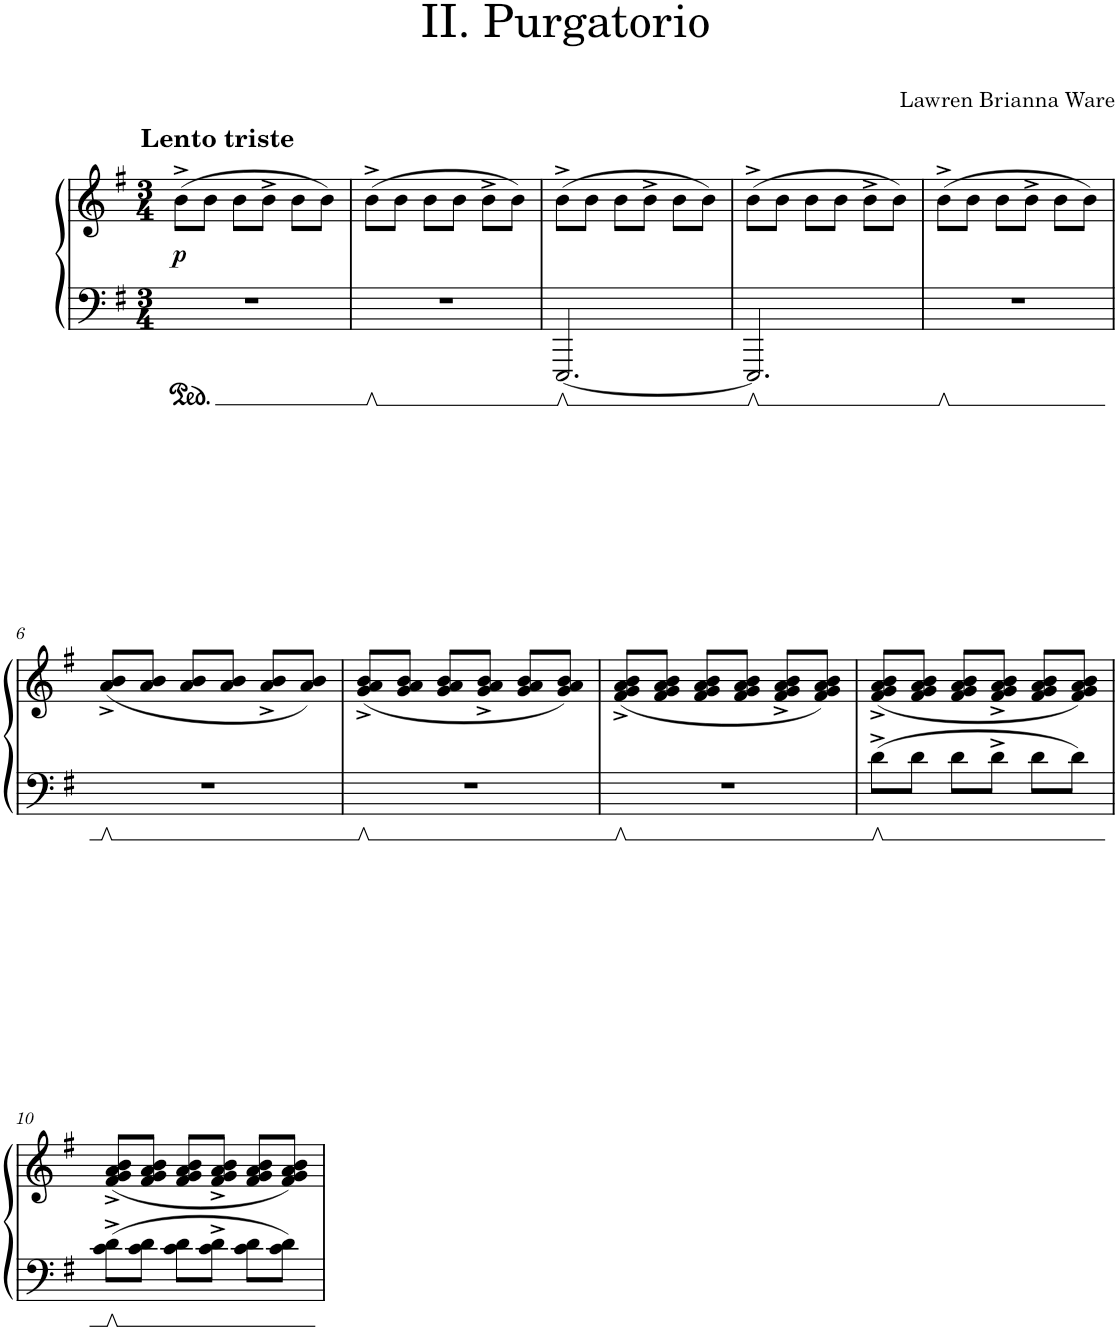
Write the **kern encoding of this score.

**kern	**kern	**dynam
*part1	*part1	*part1
*staff2	*staff1	*staff1/2
*I"Piano	*	*
*I'Pno.	*	*
*clefF4	*clefG2	*
*k[f#]	*k[f#]	*
*M3/4	*M3/4	*
=1	=1	=1
!	!LO:TX:a:B:t=Lento triste	!
!	!	!LO:DY:b
2.r	(8b^\L	p
.	8b\J	.
.	8b\L	.
.	8b^\J	.
.	8b\L	.
.	8b\J)	.
=2	=2	=2
2.r	(8b^\L	.
.	8b\J	.
.	8b\L	.
.	8b\J	.
.	8b^\L	.
.	8b\J)	.
=3	=3	=3
[2.EEE/	(8b^\L	.
.	8b\J	.
.	8b\L	.
.	8b^\J	.
.	8b\L	.
.	8b\J)	.
=4	=4	=4
2.EEE/]	(8b^\L	.
.	8b\J	.
.	8b\L	.
.	8b\J	.
.	8b^\L	.
.	8b\J)	.
=5	=5	=5
2.r	(8b^\L	.
.	8b\J	.
.	8b\L	.
.	8b^\J	.
.	8b\L	.
.	8b\J)	.
!!LO:LB:g=z
=6	=6	=6
2.r	(8a/^ 8b/^L	.
.	8a/ 8b/J	.
.	8a/ 8b/L	.
.	8a/ 8b/J	.
.	8a/^ 8b/^L	.
.	8a/ 8b/J)	.
=7	=7	=7
2.r	(8g/^ 8a/^ 8b/^L	.
.	8g/ 8a/ 8b/J	.
.	8g/ 8a/ 8b/L	.
.	8g/^ 8a/^ 8b/^J	.
.	8g/ 8a/ 8b/L	.
.	8g/ 8a/ 8b/J)	.
=8	=8	=8
2.r	(8f#/^ 8g/^ 8a/^ 8b/^L	.
.	8f#/ 8g/ 8a/ 8b/J	.
.	8f#/ 8g/ 8a/ 8b/L	.
.	8f#/ 8g/ 8a/ 8b/J	.
.	8f#/^ 8g/^ 8a/^ 8b/^L	.
.	8f#/ 8g/ 8a/ 8b/J)	.
=9	=9	=9
8d^\L	(8f#/^ 8g/^ 8a/^ 8b/^L	.
8d\J	8f#/ 8g/ 8a/ 8b/J	.
8d\L	8f#/ 8g/ 8a/ 8b/L	.
8d^\J	8f#/^ 8g/^ 8a/^ 8b/^J	.
8d\L	8f#/ 8g/ 8a/ 8b/L	.
8d\J	8f#/ 8g/ 8a/ 8b/J)	.
!!LO:LB:g=z
=10	=10	=10
8c\^ 8d\^L	(8f#/^ 8g/^ 8a/^ 8b/^L	.
8c\ 8d\J	8f#/ 8g/ 8a/ 8b/J	.
8c\ 8d\L	8f#/ 8g/ 8a/ 8b/L	.
8c\^ 8d\^J	8f#/^ 8g/^ 8a/^ 8b/^J	.
8c\ 8d\L	8f#/ 8g/ 8a/ 8b/L	.
8c\ 8d\J	8f#/ 8g/ 8a/ 8b/J)	.
=	=	=
*-	*-	*-
